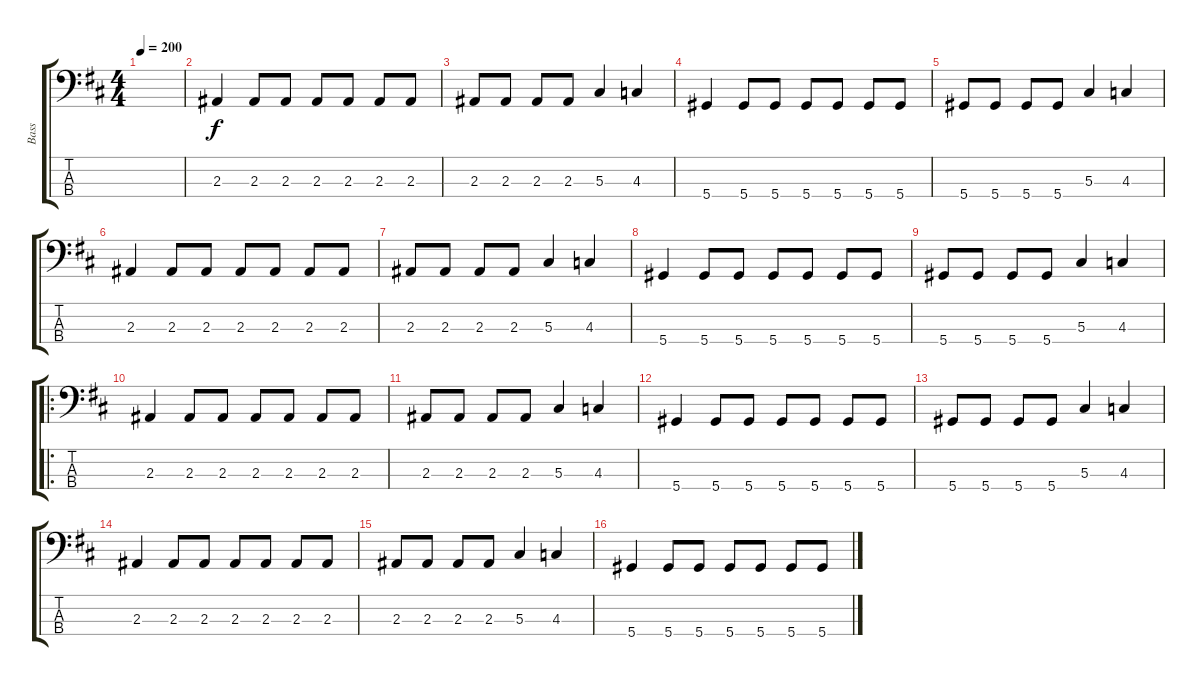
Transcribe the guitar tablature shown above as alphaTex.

\track ("Bass" "Bass") {instrument electricbassfinger}
\staff {score tabs}
\tuning (Gb2 Db2 Ab1 Eb1) {hide}
\ts (4 4)
\tempo 200
\clef f4
\ks d
|
2.3.4 2.3.8 2.3.8 2.3.8 2.3.8 2.3.8 2.3.8 |
2.3.8 2.3.8 2.3.8 2.3.8 5.3.4 4.3.4 |
5.4.4 5.4.8 5.4.8 5.4.8 5.4.8 5.4.8 5.4.8 |
5.4.8 5.4.8 5.4.8 5.4.8 5.3.4 4.3.4 |
2.3.4 2.3.8 2.3.8 2.3.8 2.3.8 2.3.8 2.3.8 |
2.3.8 2.3.8 2.3.8 2.3.8 5.3.4 4.3.4 |
5.4.4 5.4.8 5.4.8 5.4.8 5.4.8 5.4.8 5.4.8 |
5.4.8 5.4.8 5.4.8 5.4.8 5.3.4 4.3.4 |
\ro
2.3.4 2.3.8 2.3.8 2.3.8 2.3.8 2.3.8 2.3.8 |
2.3.8 2.3.8 2.3.8 2.3.8 5.3.4 4.3.4 |
5.4.4 5.4.8 5.4.8 5.4.8 5.4.8 5.4.8 5.4.8 |
5.4.8 5.4.8 5.4.8 5.4.8 5.3.4 4.3.4 |
2.3.4 2.3.8 2.3.8 2.3.8 2.3.8 2.3.8 2.3.8 |
2.3.8 2.3.8 2.3.8 2.3.8 5.3.4 4.3.4 |
5.4.4 5.4.8 5.4.8 5.4.8 5.4.8 5.4.8 5.4.8
